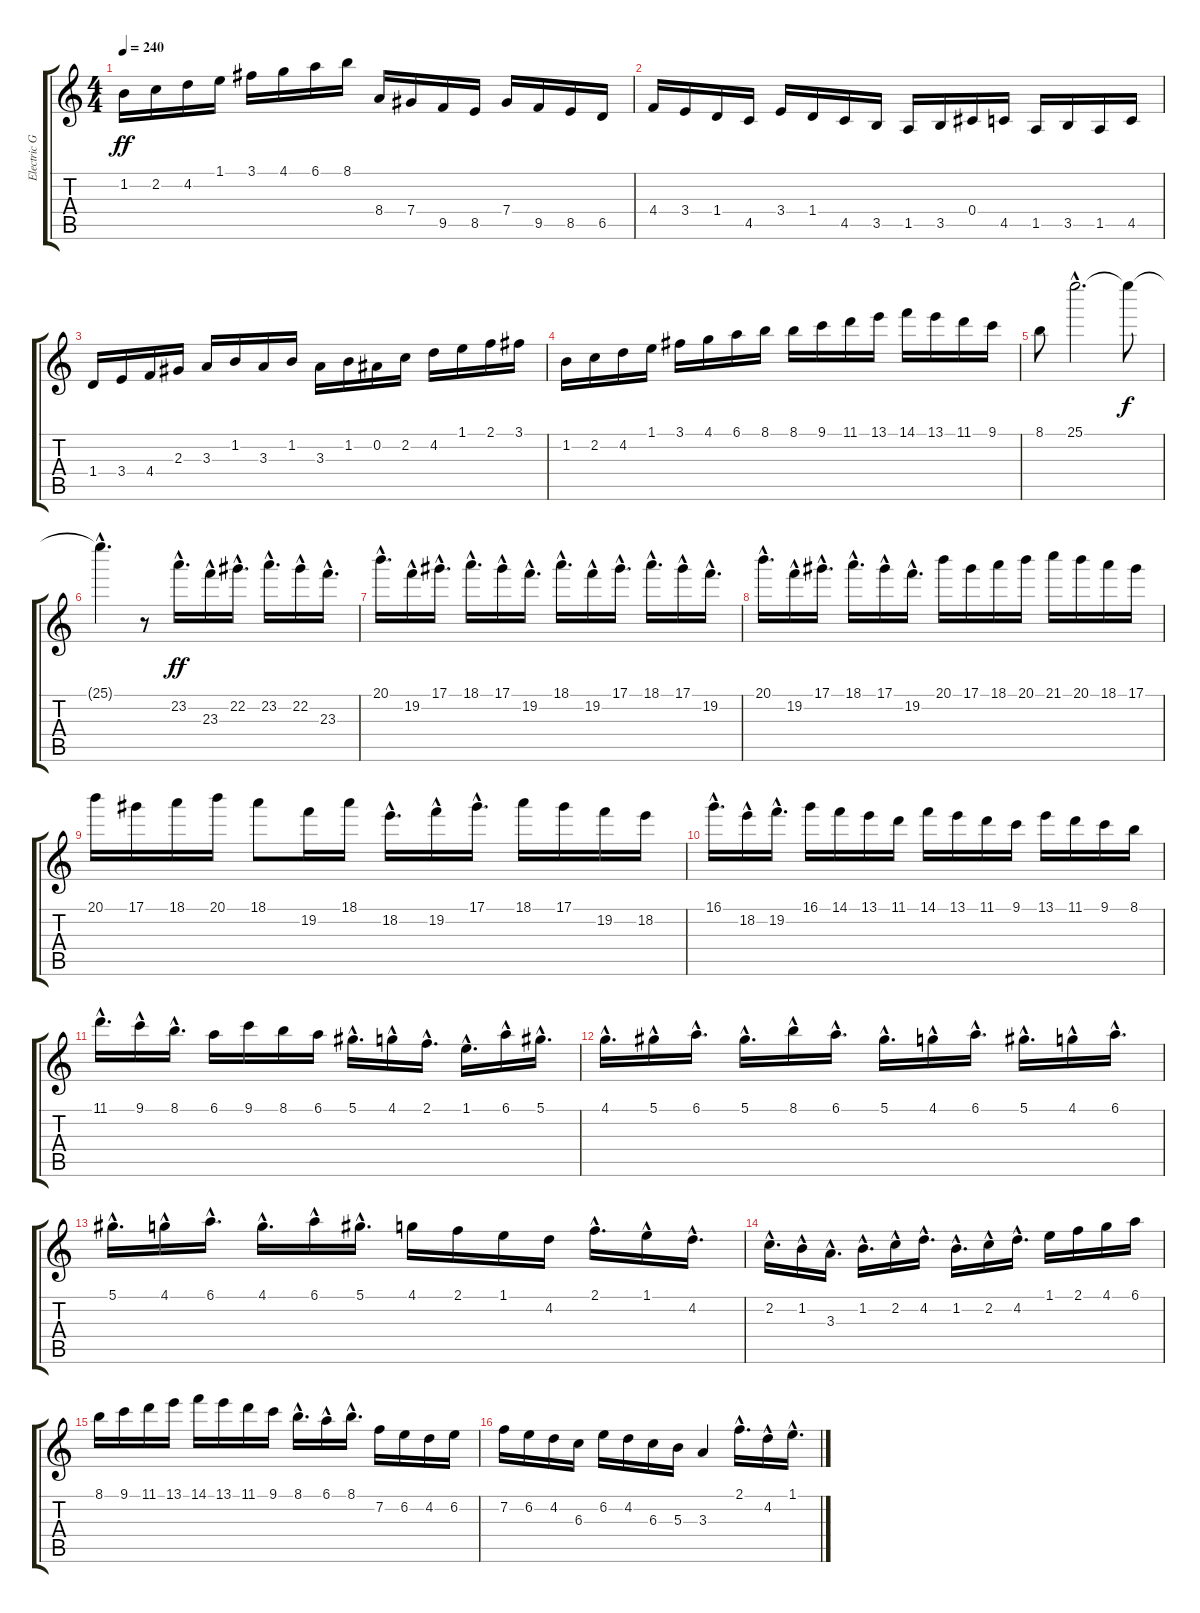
\track ("Electric Guitar 1" "Electric G") {instrument distortionguitar}
\staff {score tabs}
\tuning (Eb4 Bb3 Gb3 Db3 Ab2 Eb2) {hide}
\ts (4 4)
\tempo 240
\clef g2
\ks c
1.2.16{dy ff} 2.2.16 4.2.16 1.1.16 3.1.16 4.1.16 6.1.16 8.1.16 8.4.16 7.4.16 9.5.16 8.5.16 7.4.16 9.5.16 8.5.16 6.5.16 |
4.4.16 3.4.16 1.4.16 4.5.16 3.4.16 1.4.16 4.5.16 3.5.16 1.5.16 3.5.16 0.4.16 4.5.16 1.5.16 3.5.16 1.5.16 4.5.16 |
1.4.16 3.4.16 4.4.16 2.3.16 3.3.16 1.2.16 3.3.16 1.2.16 3.3.16 1.2.16 0.2.16 2.2.16 4.2.16 1.1.16 2.1.16 3.1.16 |
1.2.16 2.2.16 4.2.16 1.1.16 3.1.16 4.1.16 6.1.16 8.1.16 8.1.16 9.1.16 11.1.16 13.1.16 14.1.16 13.1.16 11.1.16 9.1.16 |
8.1.8 25.1{hac}.2{d} 25.1{t}.8{dy f} |
25.1{hac t}.4{d} r.8 23.2{hac}.16{d dy ff} 23.3{hac}.16 22.2{hac}.16{d} 23.2{hac}.16{d} 22.2{hac}.16 23.3{hac}.16{d} |
20.1{hac}.16{d} 19.2{hac}.16 17.1{hac}.16{d} 18.1{hac}.16{d} 17.1{hac}.16 19.2{hac}.16{d} 18.1{hac}.16{d} 19.2{hac}.16 17.1{hac}.16{d} 18.1{hac}.16{d} 17.1{hac}.16 19.2{hac}.16{d} |
20.1{hac}.16{d} 19.2{hac}.16 17.1{hac}.16{d} 18.1{hac}.16{d} 17.1{hac}.16 19.2{hac}.16{d} 20.1.16 17.1.16 18.1.16 20.1.16 21.1.16 20.1.16 18.1.16 17.1.16 |
20.1.16 17.1.16 18.1.16 20.1.16 18.1.8 19.2.16 18.1.16 18.2{hac}.16{d} 19.2{hac}.16 17.1{hac}.16{d} 18.1.16 17.1.16 19.2.16 18.2.16 |
16.1{hac}.16{d} 18.2{hac}.16 19.2{hac}.16{d} 16.1.16 14.1.16 13.1.16 11.1.16 14.1.16 13.1.16 11.1.16 9.1.16 13.1.16 11.1.16 9.1.16 8.1.16 |
11.1{hac}.16{d} 9.1{hac}.16 8.1{hac}.16{d} 6.1.16 9.1.16 8.1.16 6.1.16 5.1{hac}.16{d} 4.1{hac}.16 2.1{hac}.16{d} 1.1{hac}.16{d} 6.1{hac}.16 5.1{hac}.16{d} |
4.1{hac}.16{d} 5.1{hac}.16 6.1{hac}.16{d} 5.1{hac}.16{d} 8.1{hac}.16 6.1{hac}.16{d} 5.1{hac}.16{d} 4.1{hac}.16 6.1{hac}.16{d} 5.1{hac}.16{d} 4.1{hac}.16 6.1{hac}.16{d} |
5.1{hac}.16{d} 4.1{hac}.16 6.1{hac}.16{d} 4.1{hac}.16{d} 6.1{hac}.16 5.1{hac}.16{d} 4.1.16 2.1.16 1.1.16 4.2.16 2.1{hac}.16{d} 1.1{hac}.16 4.2{hac}.16{d} |
2.2{hac}.16{d} 1.2{hac}.16 3.3{hac}.16{d} 1.2{hac}.16{d} 2.2{hac}.16 4.2{hac}.16{d} 1.2{hac}.16{d} 2.2{hac}.16 4.2{hac}.16{d} 1.1.16 2.1.16 4.1.16 6.1.16 |
8.1.16 9.1.16 11.1.16 13.1.16 14.1.16 13.1.16 11.1.16 9.1.16 8.1{hac}.16{d} 6.1{hac}.16 8.1{hac}.16{d} 7.2.16 6.2.16 4.2.16 6.2.16 |
7.2.16 6.2.16 4.2.16 6.3.16 6.2.16 4.2.16 6.3.16 5.3.16 3.3.4 2.1{hac}.16{d} 4.2{hac}.16 1.1{hac}.16{d}
